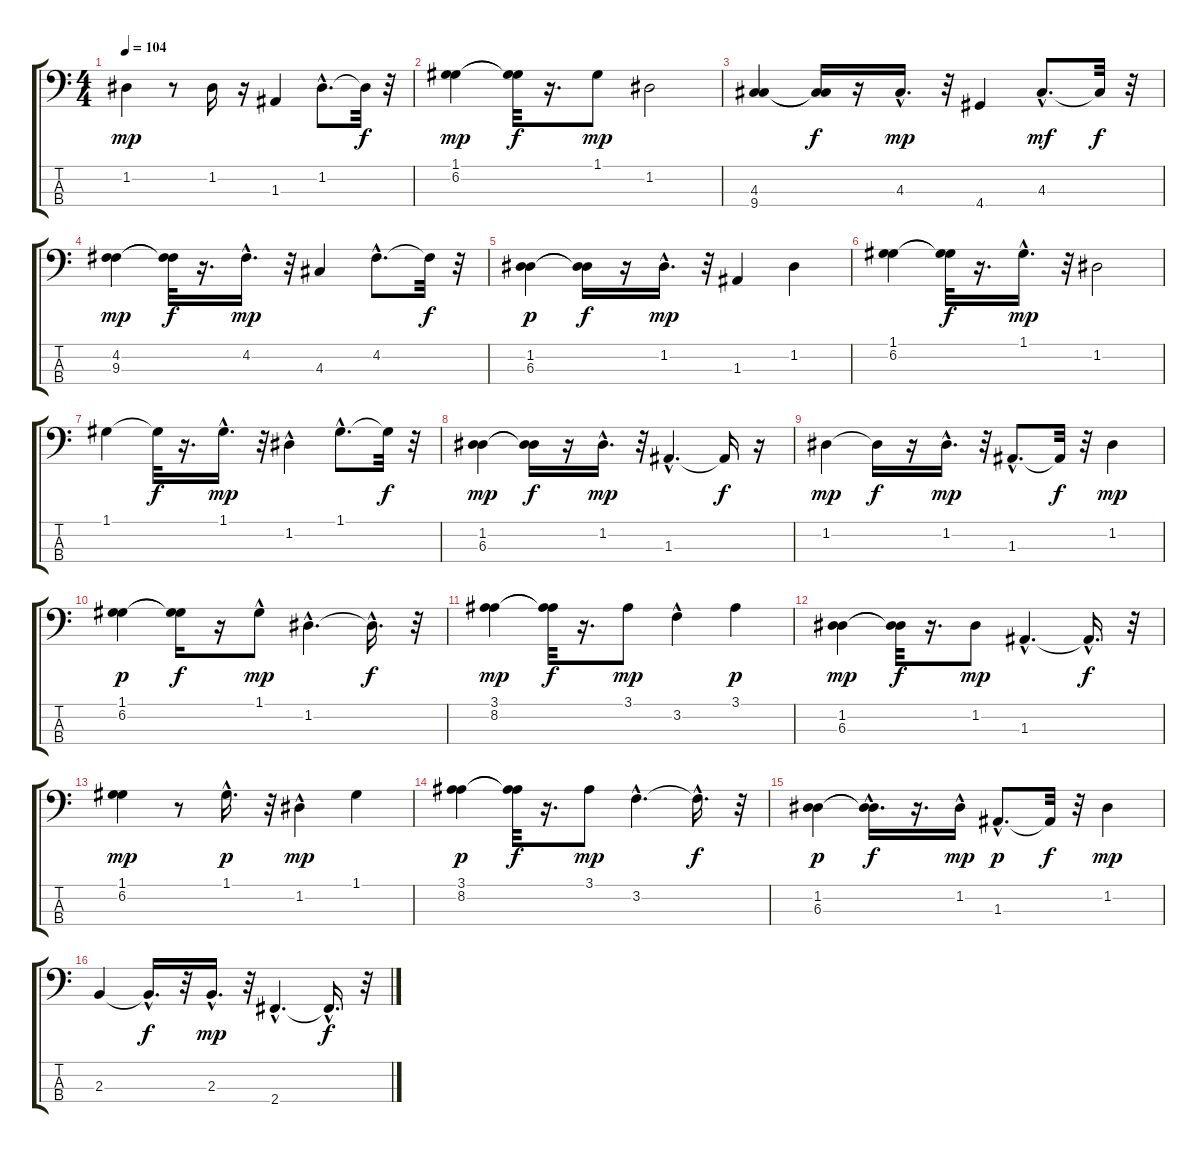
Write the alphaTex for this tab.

\track "" {instrument electricbassfinger}
\staff {score tabs}
\tuning (G2 D2 A1 E1) {hide}
\ts (4 4)
\tempo 104
\clef f4
\ks c
1.2.4{dy mp} r.8 1.2.16 r.16 1.3.4 1.2{hac}.8{d} 1.2{t}.32{dy f} r.32 |
(1.1 6.2).4{dy mp} (1.1{t} 6.2{t}).32{dy f} r.16{d} 1.1.8{dy mp} 1.2.2 |
(4.3 9.4).4 (4.3{t} 9.4{t}).16{dy f} r.16 4.3{hac}.16{d dy mp} r.32 4.4.4 4.3{hac}.8{d dy mf} 4.3{t}.32{dy f} r.32 |
(4.2 9.3).4{dy mp} (4.2{t} 9.3{t}).32{dy f} r.16{d} 4.2{hac}.16{d dy mp} r.32 4.3.4 4.2{hac}.8{d} 4.2{t}.32{dy f} r.32 |
(1.2 6.3).4{dy p} (1.2{t} 6.3{t}).16{dy f} r.16 1.2{hac}.16{d dy mp} r.32 1.3.4 1.2.4 |
(1.1 6.2).4 (1.1{t} 6.2{t}).32{dy f} r.16{d} 1.1{hac}.16{d dy mp} r.32 1.2.2 |
1.1.4 1.1{t}.32{dy f} r.16{d} 1.1{hac}.16{d dy mp} r.32 1.2{hac}.4 1.1{hac}.8{d} 1.1{t}.32{dy f} r.32 |
(1.2 6.3).4{dy mp} (1.2{t} 6.3{t}).16{dy f} r.16 1.2{hac}.16{d dy mp} r.32 1.3{hac}.4{d} 1.3{t}.16{dy f} r.16 |
1.2.4{dy mp} 1.2{t}.16{dy f} r.16 1.2{hac}.16{d dy mp} r.32 1.3{hac}.8{d} 1.3{t}.32{dy f} r.32 1.2.4{dy mp} |
(1.1 6.2).4{dy p} (1.1{t} 6.2{t}).16{dy f} r.16 1.1{hac}.8{dy mp} 1.2{hac}.4{d} 1.2{hac t}.16{d dy f} r.32 |
(3.1 8.2).4{dy mp} (3.1{t} 8.2{t}).32{dy f} r.16{d} 3.1.8{dy mp} 3.2{hac}.4 3.1.4{dy p} |
(1.2 6.3).4{dy mp} (1.2{t} 6.3{t}).32{dy f} r.16{d} 1.2.8{dy mp} 1.3{hac}.4{d} 1.3{hac t}.16{d dy f} r.32 |
(1.1 6.2).4{dy mp} r.8 1.1{hac}.16{d dy p} r.32 1.2{hac}.4{dy mp} 1.1.4 |
(3.1 8.2).4{dy p} (3.1{t} 8.2{t}).32{dy f} r.16{d} 3.1.8{dy mp} 3.2{hac}.4{d} 3.2{hac t}.16{d dy f} r.32 |
(1.2 6.3).4{dy p} (1.2{hac t} 6.3{hac t}).16{d dy f} r.16{d} 1.2{hac}.16{dy mp} 1.3{hac}.8{d dy p} 1.3{t}.32{dy f} r.32 1.2.4{dy mp} |
2.3.4 2.3{hac t}.16{d dy f} r.32 2.3{hac}.16{d dy mp} r.32 2.4{hac}.4{d} 2.4{hac t}.16{d dy f} r.32
